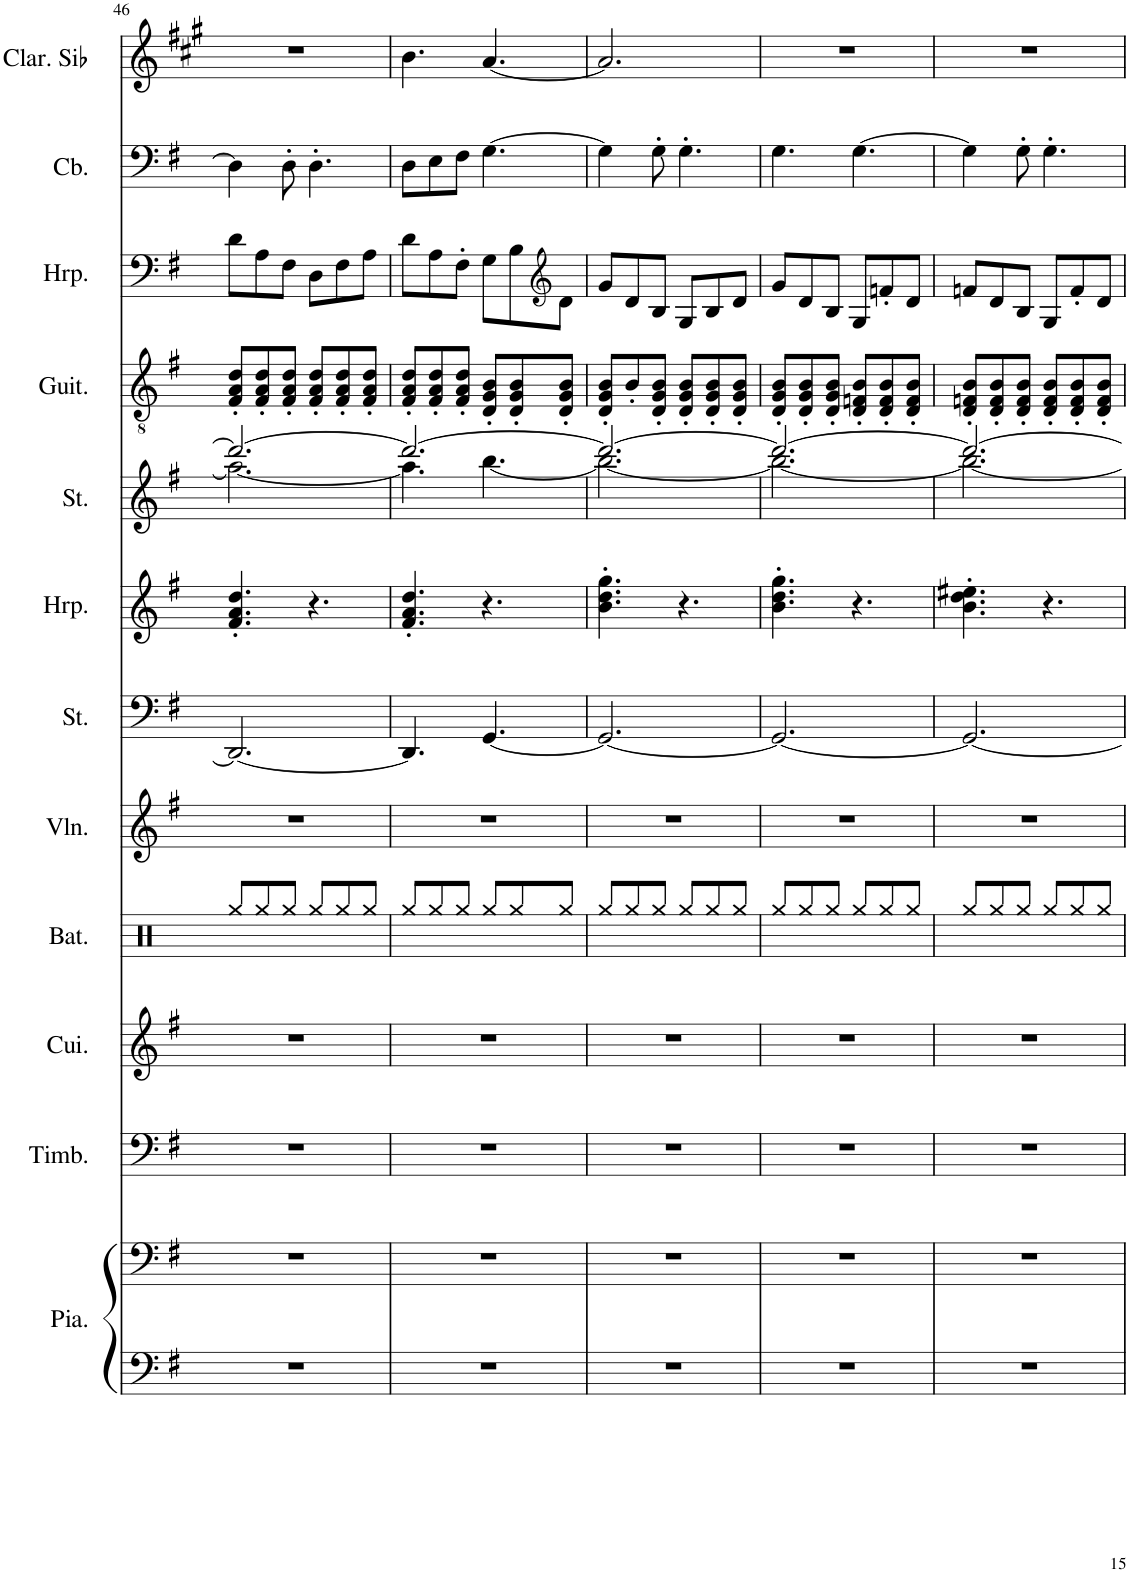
**kern	**kern	**kern	**kern	**kern	**kern	**kern	**kern	**kern	**kern	**kern	**kern	**kern
*part12	*part12	*part11	*part10	*part9	*part8	*part7	*part6	*part5	*part4	*part3	*part2	*part1
*staff13	*staff12	*staff11	*staff10	*staff9	*staff8	*staff7	*staff6	*staff5	*staff4	*staff3	*staff2	*staff1
*I"Piano, Bright Acoustic Piano	*	*I"Timbales, Timpani Ensemble	*I"Cuivres, Brass Section	*I"Batterie, Drums	*I"Violon, Tremolo Strings	*I"Cordes, String Ensemble 2	*I"Harpe	*I"Cordes, String Ensemble 2	*I"Guitare classique, Acoustic Guitar (nylon)	*I"Harpe, Orchestral Harp	*I"Contrebasse, Acoustic Bass	*I"Clarinette en Sib
*I'Pia.	*	*I'Timb.	*I'Cui.	*I'Bat.	*I'Vln.	*I'St.	*I'Hrp.	*I'St.	*I'Guit.	*I'Hrp.	*I'Cb.	*I'Clar. Sib
!!LO:PB:g=z
*clefF4	*clefF4	*clefF4	*clefG2	*clefX	*clefG2	*clefF4	*clefG2	*clefG2	*clefGv2	*clefF4	*clefF4	*clefG2
*	*	*	*	*	*	*	*	*	*	*	*Trd7c12	*Trd1c2
*k[f#]	*k[f#]	*k[f#]	*k[f#]	*k[]	*k[f#]	*k[f#]	*k[f#]	*k[f#]	*k[f#]	*k[f#]	*k[f#]	*k[f#c#g#]
*M6/8	*M6/8	*M6/8	*M6/8	*M6/8	*M6/8	*M6/8	*M6/8	*M6/8	*M6/8	*M6/8	*M6/8	*M6/8
=46	=46	=46	=46	=46	=46	=46	=46	=46	=46	=46	=46	=46
*	*	*	*	*	*	*	*	*^	*	*	*	*
2.r	2.r	2.r	2.r	8Rgg/L	2.r	2.DD/_	4.f#/' 4.a/' 4.dd/'	2.ddd/_	2.aa\_	8F#/' 8A/' 8d/'L	8d\L	4D\]	2.r
.	.	.	.	8Rgg/	.	.	.	.	.	8F#/' 8A/' 8d/'	8A\	.	.
.	.	.	.	8Rgg/J	.	.	.	.	.	8F#/' 8A/' 8d/'J	8F#\J	8D'\	.
.	.	.	.	8Rgg/L	.	.	4.r	.	.	8F#/' 8A/' 8d/'L	8D\L	4.D'\	.
.	.	.	.	8Rgg/	.	.	.	.	.	8F#/' 8A/' 8d/'	8F#\	.	.
.	.	.	.	8Rgg/J	.	.	.	.	.	8F#/' 8A/' 8d/'J	8A\J	.	.
=47	=47	=47	=47	=47	=47	=47	=47	=47	=47	=47	=47	=47	=47
2.r	2.r	2.r	2.r	8Rgg/L	2.r	4.DD/]	4.f#/' 4.a/' 4.dd/'	2.ddd/_	4.aa\]	8F#/' 8A/' 8d/'L	8d\L	8D\L	4.b\
.	.	.	.	8Rgg/	.	.	.	.	.	8F#/' 8A/' 8d/'	8A\	8E\	.
.	.	.	.	8Rgg/J	.	.	.	.	.	8F#/' 8A/' 8d/'J	8F#'\J	8F#\J	.
.	.	.	.	8Rgg/L	.	[4.GG/	4.r	.	[4.bb\	8D/' 8G/' 8B/'L	8G\L	[4.G\	[4.a/
.	.	.	.	8Rgg/	.	.	.	.	.	8D/' 8G/' 8B/'	8B\	.	.
*	*	*	*	*	*	*	*	*	*	*	*clefG2	*	*
.	.	.	.	8Rgg/J	.	.	.	.	.	8D/' 8G/' 8B/'J	8d\J	.	.
=48	=48	=48	=48	=48	=48	=48	=48	=48	=48	=48	=48	=48	=48
2.r	2.r	2.r	2.r	8Rgg/L	2.r	2.GG/_	4.b\' 4.dd\' 4.gg\'	2.ddd/_	2.bb\_	8D/' 8G/' 8B/'L	8g/L	4G\]	2.a/]
.	.	.	.	8Rgg/	.	.	.	.	.	8B'/	8d/	.	.
.	.	.	.	8Rgg/J	.	.	.	.	.	8D/' 8G/' 8B/'J	8B/J	8G'\	.
.	.	.	.	8Rgg/L	.	.	4.r	.	.	8D/' 8G/' 8B/'L	8G/L	4.G'\	.
.	.	.	.	8Rgg/	.	.	.	.	.	8D/' 8G/' 8B/'	8B/	.	.
.	.	.	.	8Rgg/J	.	.	.	.	.	8D/' 8G/' 8B/'J	8d/J	.	.
=49	=49	=49	=49	=49	=49	=49	=49	=49	=49	=49	=49	=49	=49
2.r	2.r	2.r	2.r	8Rgg/L	2.r	2.GG/_	4.b\' 4.dd\' 4.gg\'	2.ddd/_	2.bb\_	8D/' 8G/' 8B/'L	8g/L	4.G\	2.r
.	.	.	.	8Rgg/	.	.	.	.	.	8D/' 8G/' 8B/'	8d/	.	.
.	.	.	.	8Rgg/J	.	.	.	.	.	8D/' 8G/' 8B/'J	8B/J	.	.
.	.	.	.	8Rgg/L	.	.	4.r	.	.	8D/' 8Fn/' 8B/'L	8G/L	[4.G\	.
.	.	.	.	8Rgg/	.	.	.	.	.	8D/' 8F/' 8B/'	8fn'/	.	.
.	.	.	.	8Rgg/J	.	.	.	.	.	8D/' 8F/' 8B/'J	8d/J	.	.
=50	=50	=50	=50	=50	=50	=50	=50	=50	=50	=50	=50	=50	=50
2.r	2.r	2.r	2.r	8Rgg/L	2.r	2.GG/_	4.b\' 4.dd\' 4.ee#X\'	2.ddd/_	2.bb\_	8D/' 8Fn/' 8B/'L	8fn/L	4G\]	2.r
.	.	.	.	8Rgg/	.	.	.	.	.	8D/' 8F/' 8B/'	8d/	.	.
.	.	.	.	8Rgg/J	.	.	.	.	.	8D/' 8F/' 8B/'J	8B/J	8G'\	.
.	.	.	.	8Rgg/L	.	.	4.r	.	.	8D/' 8F/' 8B/'L	8G/L	4.G'\	.
.	.	.	.	8Rgg/	.	.	.	.	.	8D/' 8F/' 8B/'	8f'/	.	.
.	.	.	.	8Rgg/J	.	.	.	.	.	8D/' 8F/' 8B/'J	8d/J	.	.
*	*	*	*	*	*	*	*	*v	*v	*	*	*	*
=	=	=	=	=	=	=	=	=	=	=	=	=
*-	*-	*-	*-	*-	*-	*-	*-	*-	*-	*-	*-	*-
